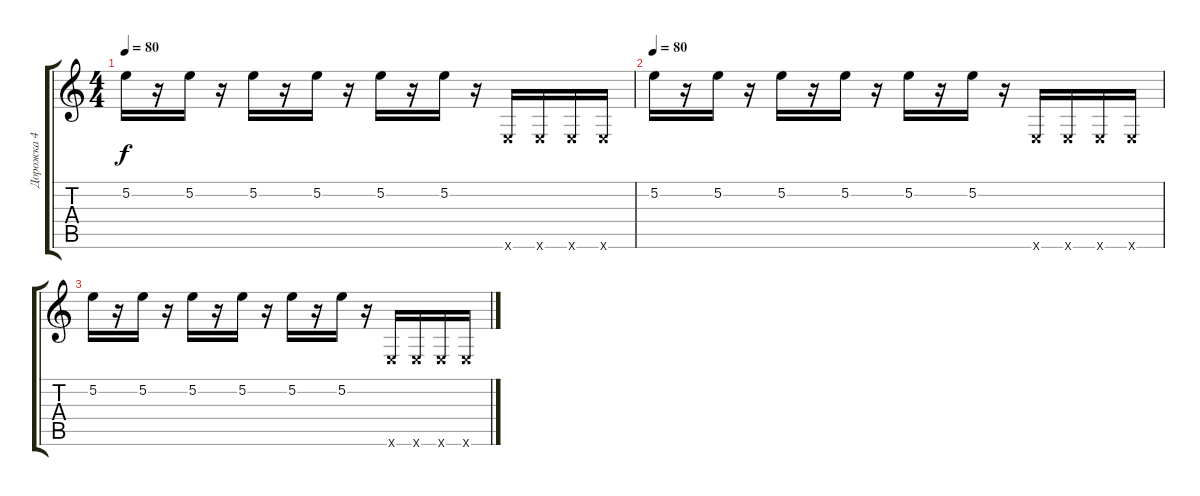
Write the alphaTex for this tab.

\track ("Дорожка 4" "Дорожка 4") {instrument electricguitarclean}
\staff {score tabs}
\tuning (E4 B3 G3 D3 A2 E2) {hide}
\ts (4 4)
\tempo 80
\clef g2
\ks c
5.2.16{dy f instrument electricguitarclean} r.16 5.2.16 r.16 5.2.16 r.16 5.2.16 r.16 5.2.16 r.16 5.2.16 r.16 0.6{x}.16 0.6{x}.16 0.6{x}.16 0.6{x}.16 |
\tempo 80
5.2.16{instrument electricguitarclean} r.16 5.2.16 r.16 5.2.16 r.16 5.2.16 r.16 5.2.16 r.16 5.2.16 r.16 0.6{x}.16 0.6{x}.16 0.6{x}.16 0.6{x}.16 |
5.2.16{instrument electricguitarclean} r.16 5.2.16 r.16 5.2.16 r.16 5.2.16 r.16 5.2.16 r.16 5.2.16 r.16 0.6{x}.16 0.6{x}.16 0.6{x}.16 0.6{x}.16
